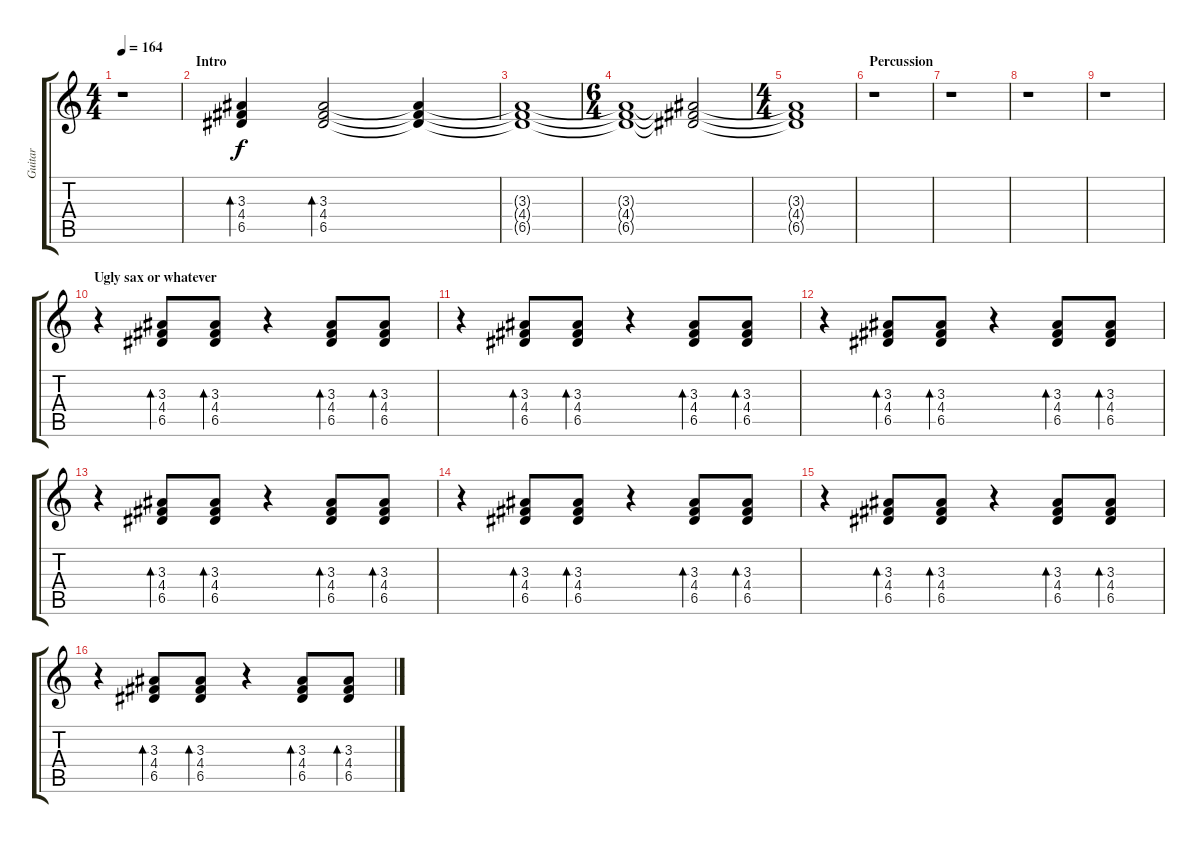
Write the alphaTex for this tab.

\track ("Guitar" "Guitar") {instrument electricguitarjazz}
\staff {score tabs}
\tuning (E4 B3 G3 D3 A2 E2) {hide}
\ts (4 4)
\tempo 164
\clef g2
\ks c
r.1{dy f instrument electricguitarjazz} |
\section ("" "Intro")
(3.3 4.4 6.5).4{bd 120} (3.3 4.4 6.5).2{bd 120} (3.3{t} 4.4{t} 6.5{t}).4 |
(3.3{t} 4.4{t} 6.5{t}).1 |
\ts (6 4)
(3.3{t} 4.4{t} 6.5{t}).1 (3.3{t} 4.4{t} 6.5{t}).2 |
\ts (4 4)
(3.3{t} 4.4{t} 6.5{t}).1 |
\section ("" "Percussion")
r.1 |
r.1 |
r.1 |
r.1 |
\section ("" "Ugly sax or whatever")
r.4 (3.3 4.4 6.5).8{bd 120} (3.3 4.4 6.5).8{bd 120} r.4 (3.3 4.4 6.5).8{bd 120} (3.3 4.4 6.5).8{bd 120} |
r.4 (3.3 4.4 6.5).8{bd 120} (3.3 4.4 6.5).8{bd 120} r.4 (3.3 4.4 6.5).8{bd 120} (3.3 4.4 6.5).8{bd 120} |
r.4 (3.3 4.4 6.5).8{bd 120} (3.3 4.4 6.5).8{bd 120} r.4 (3.3 4.4 6.5).8{bd 120} (3.3 4.4 6.5).8{bd 120} |
r.4 (3.3 4.4 6.5).8{bd 120} (3.3 4.4 6.5).8{bd 120} r.4 (3.3 4.4 6.5).8{bd 120} (3.3 4.4 6.5).8{bd 120} |
r.4 (3.3 4.4 6.5).8{bd 120} (3.3 4.4 6.5).8{bd 120} r.4 (3.3 4.4 6.5).8{bd 120} (3.3 4.4 6.5).8{bd 120} |
r.4 (3.3 4.4 6.5).8{bd 120} (3.3 4.4 6.5).8{bd 120} r.4 (3.3 4.4 6.5).8{bd 120} (3.3 4.4 6.5).8{bd 120} |
r.4 (3.3 4.4 6.5).8{bd 120} (3.3 4.4 6.5).8{bd 120} r.4 (3.3 4.4 6.5).8{bd 120} (3.3 4.4 6.5).8{bd 120}
